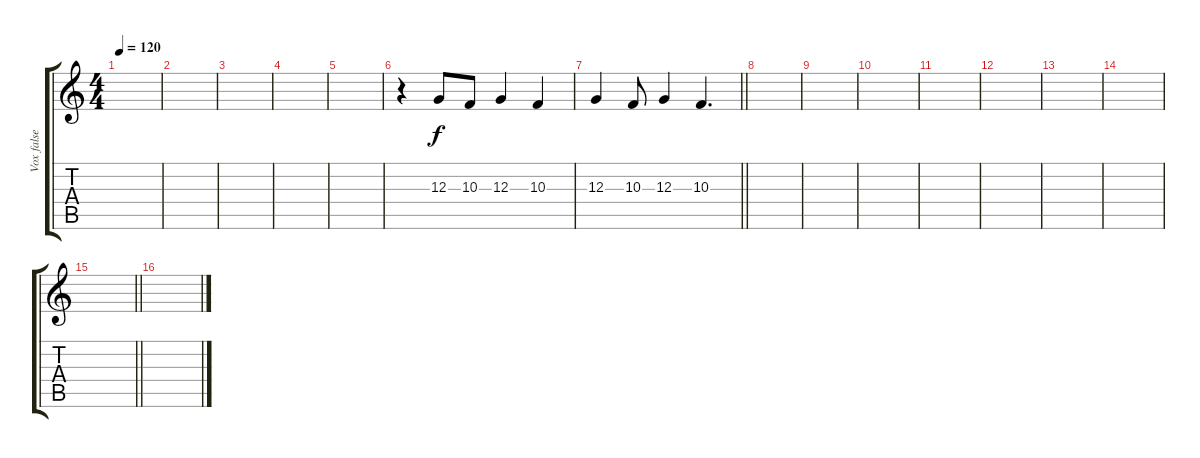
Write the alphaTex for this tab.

\track ("Vox false cord 1" "Vox false ") {instrument viola}
\staff {score tabs}
\tuning (E4 B3 G3 D3 A2 E2) {hide}
\ts (4 4)
\tempo 120
\clef g2
\ks c
|
|
|
|
|
r.4 12.3.8 10.3.8 12.3.4 10.3.4 |
\barLineRight lightlight
12.3.4 10.3.8 12.3.4 10.3.4{d} |
\section ("" " ")
|
|
|
|
|
|
|
\barLineRight lightlight
|
\section ("" " ")
